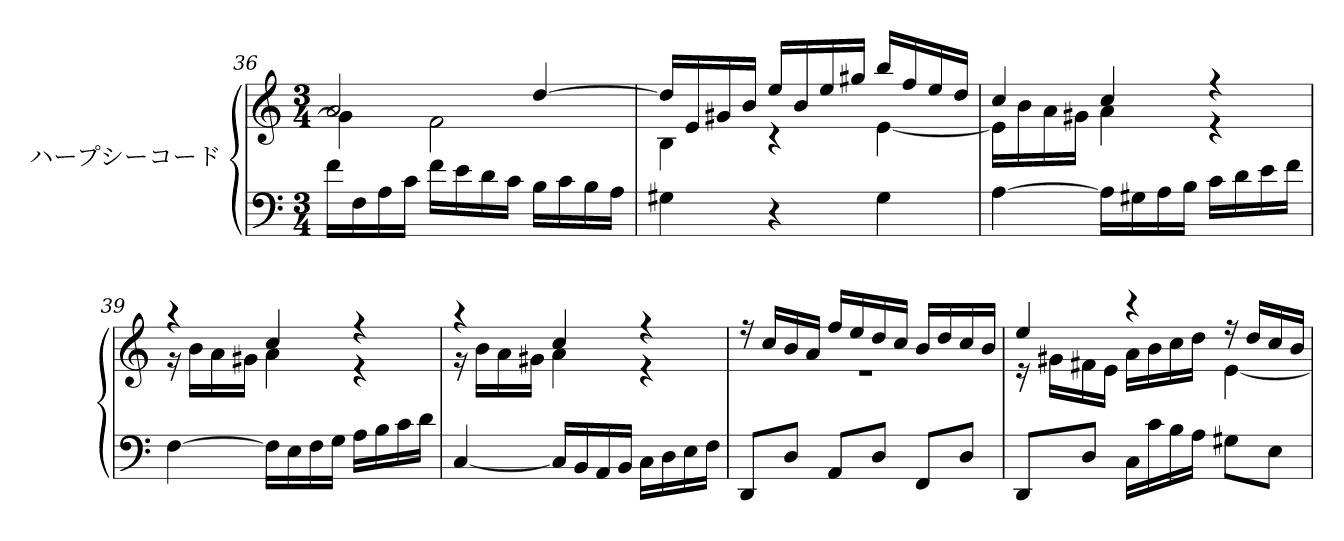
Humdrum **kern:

**kern	**kern
*part1	*part1
*staff2	*staff1
*I"ハープシーコード	*
*clefF4	*clefG2
*k[]	*k[]
*M3/4	*M3/4
=36	=36
*	*^
16f\LL	2a/	4g\]
16F\	.	.
16A\	.	.
16c\JJ	.	.
16f\LL	.	2f\
16e\	.	.
16d\	.	.
16c\JJ	.	.
16B\LL	[4dd/	.
16c\	.	.
16B\	.	.
16A\JJ	.	.
!!LO:LB:g=z	!!
=37	=37	=37
4G#X\	16dd/LL]	4B\
.	16e/	.
.	16g#X/	.
.	16b/JJ	.
4r	16ee/LL	4r
.	16b/	.
.	16ee/	.
.	16gg#X/JJ	.
4G#\	16bb/LL	[4e\
.	16ff/	.
.	16ee/	.
.	16dd/JJ	.
=38	=38	=38
[4A\	4cc/	16e\LL]
.	.	16b\
.	.	16a\
.	.	16g#X\JJ
16A\LL]	4cc/	4a\
16G#X\	.	.
16A\	.	.
16B\JJ	.	.
16c\LL	4r	4r
16d\	.	.
16e\	.	.
16f\JJ	.	.
=39	=39	=39
[4F\	4r	16r
.	.	16b\LL
.	.	16a\
.	.	16g#X\JJ
16F\LL]	4cc/	4a\
16E\	.	.
16F\	.	.
16G\JJ	.	.
16A\LL	4r	4r
16B\	.	.
16c\	.	.
16d\JJ	.	.
!!LO:LB:g=z	!!
=40	=40	=40
[4C/	4r	16r
.	.	16b\LL
.	.	16a\
.	.	16g#X\JJ
16C/LL]	4cc/	4a\
16BB/	.	.
16AA/	.	.
16BB/JJ	.	.
16C\LL	4r	4r
16D\	.	.
16E\	.	.
16F\JJ	.	.
=41	=41	=41
8DD/L	16r	2.r
.	16cc/LL	.
8D/J	16b/	.
.	16a/JJ	.
8AA/L	16ff/LL	.
.	16ee/	.
8D/J	16dd/	.
.	16cc/JJ	.
8FF/L	16b/LL	.
.	16dd/	.
8D/J	16cc/	.
.	16b/JJ	.
=42	=42	=42
8DD/L	4ee/	16r
.	.	16g#X\LL
8D/J	.	16f#X\
.	.	16e\JJ
16C\LL	4r	16a\LL
16c\	.	16b\
16B\	.	16cc\
16A\JJ	.	16dd\JJ
8G#X\L	16r	[4e\
.	16dd/LL	.
8E\J	16cc/	.
.	16b/JJ	.
*	*v	*v
=	=
*-	*-
